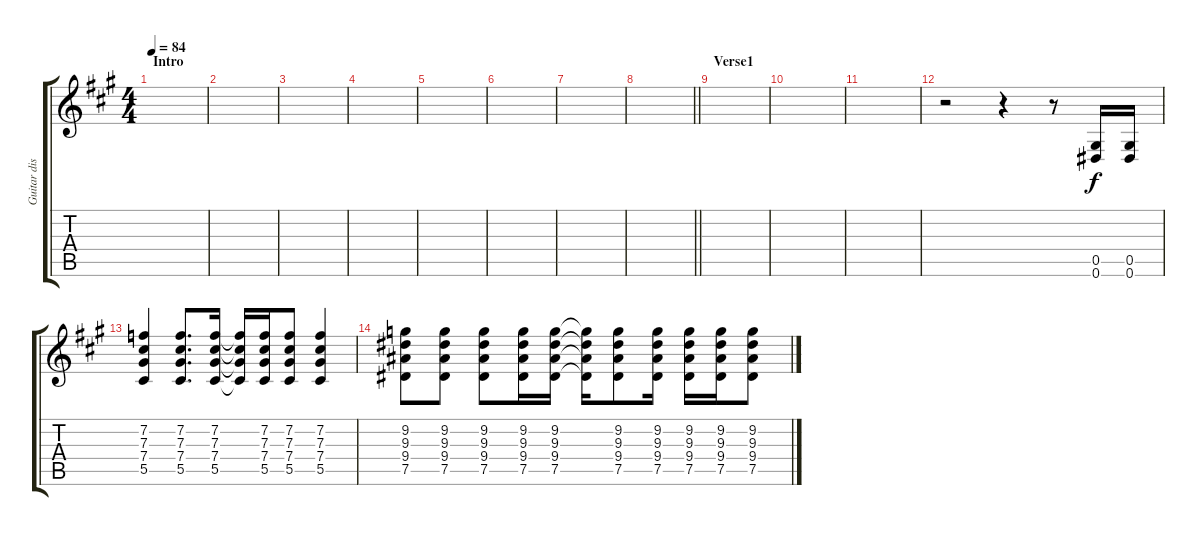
\track ("Guitar distortion" "Guitar dis") {instrument distortionguitar}
\staff {score tabs}
\tuning (Eb4 Bb3 Gb3 Db3 Ab2 Eb2) {hide}
\ts (4 4)
\section ("" "Intro")
\tempo 84
\clef g2
\ks a
|
|
|
|
|
|
|
\barLineRight lightlight
|
\section ("" "Verse1")
|
|
|
r.2 r.4 r.8 (0.5 0.6).16 (0.5 0.6).16 |
(7.2 7.3 7.4 5.5).4 (7.2 7.3 7.4 5.5).8{d} (7.2 7.3 7.4 5.5).16 (7.2{t} 7.3{t} 7.4{t} 5.5{t}).16 (7.2 7.3 7.4 5.5).16 (7.2 7.3 7.4 5.5).8 (7.2 7.3 7.4 5.5).4 |
(9.2 9.3 9.4 7.5).8 (9.2 9.3 9.4 7.5).8 (9.2 9.3 9.4 7.5).8 (9.2 9.3 9.4 7.5).16 (9.2 9.3 9.4 7.5).16 (9.2{t} 9.3{t} 9.4{t} 7.5{t}).16 (9.2 9.3 9.4 7.5).8 (9.2 9.3 9.4 7.5).16 (9.2 9.3 9.4 7.5).16 (9.2 9.3 9.4 7.5).16 (9.2 9.3 9.4 7.5).8
